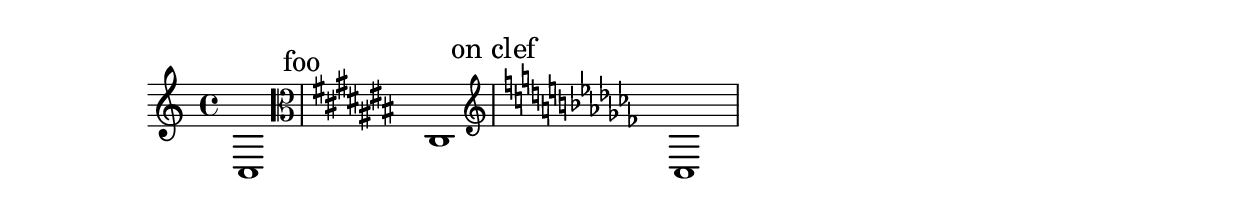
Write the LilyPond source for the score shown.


\header {

  texidoc = "The rehearsal mark is put on top a breakable symbol,
  according to the value of @code{break-align-symbol} value of the
  @code{RehearsalMark}. The same holds for @code{BarNumber} grobs."

}

\version "2.7.39"
  
\relative {
  c1 \mark "foo"
  \key cis \major
  \clef alto
  \override Score.RehearsalMark #'break-align-symbol = #'key-signature
  \mark "on-key"
  cis
  \key ces \major
  \override Score.RehearsalMark #'break-align-symbol = #'clef
  \clef treble
  \mark "on clef"
  ces
}
